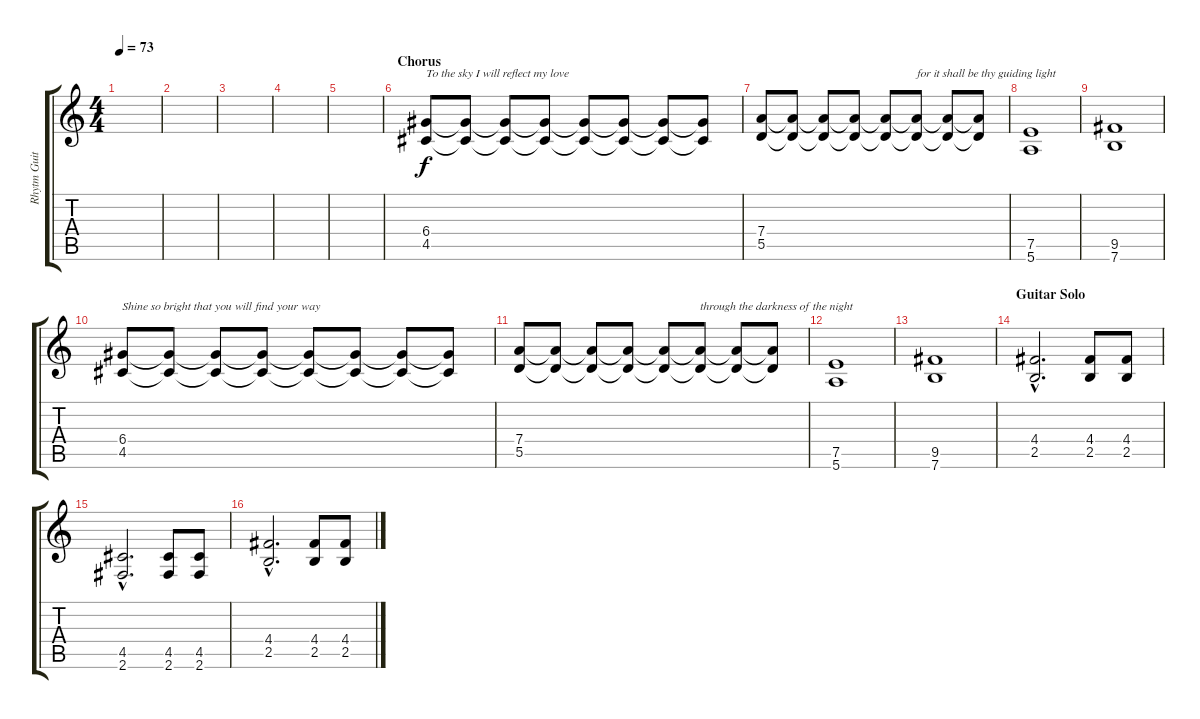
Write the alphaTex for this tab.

\track ("Rhytm Guitar" "Rhytm Guit") {instrument distortionguitar}
\staff {score tabs}
\tuning (E4 B3 G3 D3 A2 E2) {hide}
\ts (4 4)
\tempo 73
\clef g2
\ks c
|
|
|
|
|
\section ("" "Chorus")
(6.4 4.5).8{txt "To the sky I will reflect my love"} (6.4{t} 4.5{t}).8 (6.4{t} 4.5{t}).8 (6.4{t} 4.5{t}).8 (6.4{t} 4.5{t}).8 (6.4{t} 4.5{t}).8 (6.4{t} 4.5{t}).8 (6.4{t} 4.5{t}).8 |
(7.4 5.5).8 (7.4{t} 5.5{t}).8 (7.4{t} 5.5{t}).8 (7.4{t} 5.5{t}).8 (7.4{t} 5.5{t}).8 (7.4{t} 5.5{t}).8{txt "for it shall be thy guiding light"} (7.4{t} 5.5{t}).8 (7.4{t} 5.5{t}).8 |
(7.5 5.6).1 |
(9.5 7.6).1 |
(6.4 4.5).8{txt "Shine so bright that you will find your way"} (6.4{t} 4.5{t}).8 (6.4{t} 4.5{t}).8 (6.4{t} 4.5{t}).8 (6.4{t} 4.5{t}).8 (6.4{t} 4.5{t}).8 (6.4{t} 4.5{t}).8 (6.4{t} 4.5{t}).8 |
(7.4 5.5).8 (7.4{t} 5.5{t}).8 (7.4{t} 5.5{t}).8 (7.4{t} 5.5{t}).8 (7.4{t} 5.5{t}).8 (7.4{t} 5.5{t}).8{txt "through the darkness of the night"} (7.4{t} 5.5{t}).8 (7.4{t} 5.5{t}).8 |
(7.5 5.6).1 |
(9.5 7.6).1 |
\section ("" "Guitar Solo")
(4.4{hac} 2.5{hac}).2{d} (4.4 2.5).8 (4.4 2.5).8 |
(4.5{hac} 2.6{hac}).2{d} (4.5 2.6).8 (4.5 2.6).8 |
(4.4{hac} 2.5{hac}).2{d} (4.4 2.5).8 (4.4 2.5).8
